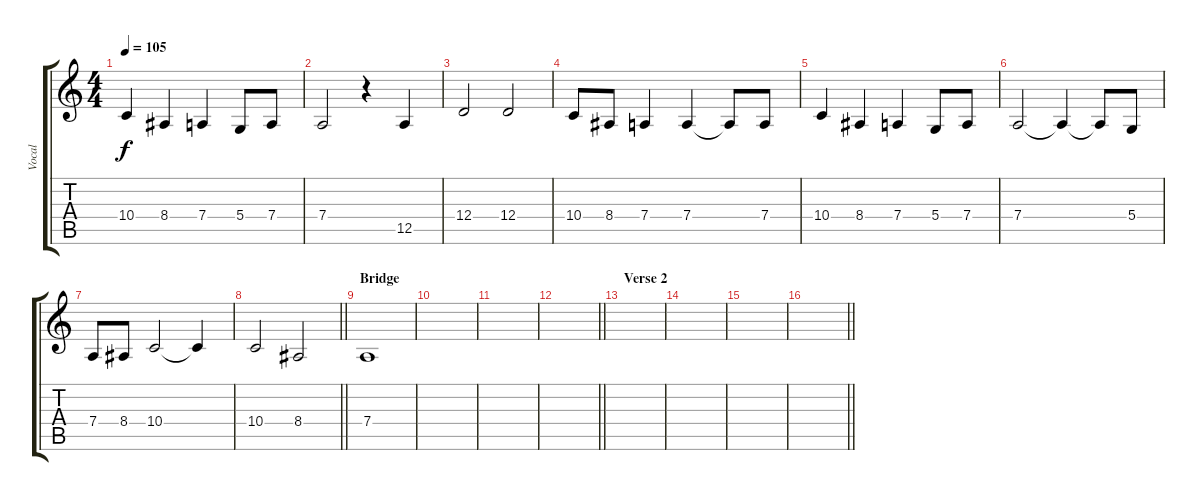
\track ("Vocal" "Vocal") {instrument cello}
\staff {score tabs}
\tuning (E4 B3 G3 D3 A2 E2) {hide}
\ts (4 4)
\tempo 105
\clef g2
\ks c
10.4.4{dy f} 8.4.4 7.4.4 5.4.8 7.4.8 |
7.4.2 r.4 12.5.4 |
12.4.2 12.4.2 |
10.4.8 8.4.8 7.4.4 7.4.4 7.4{t}.8 7.4.8 |
10.4.4 8.4.4 7.4.4 5.4.8 7.4.8 |
7.4.2 7.4{t}.4 7.4{t}.8 5.4.8 |
7.4.8 8.4.8 10.4.2 10.4{t}.4 |
\barLineRight lightlight
10.4.2 8.4.2 |
\section ("" "Bridge")
7.4.1 |
|
|
\barLineRight lightlight
|
\section ("" "Verse 2")
|
|
|
\barLineRight lightlight
